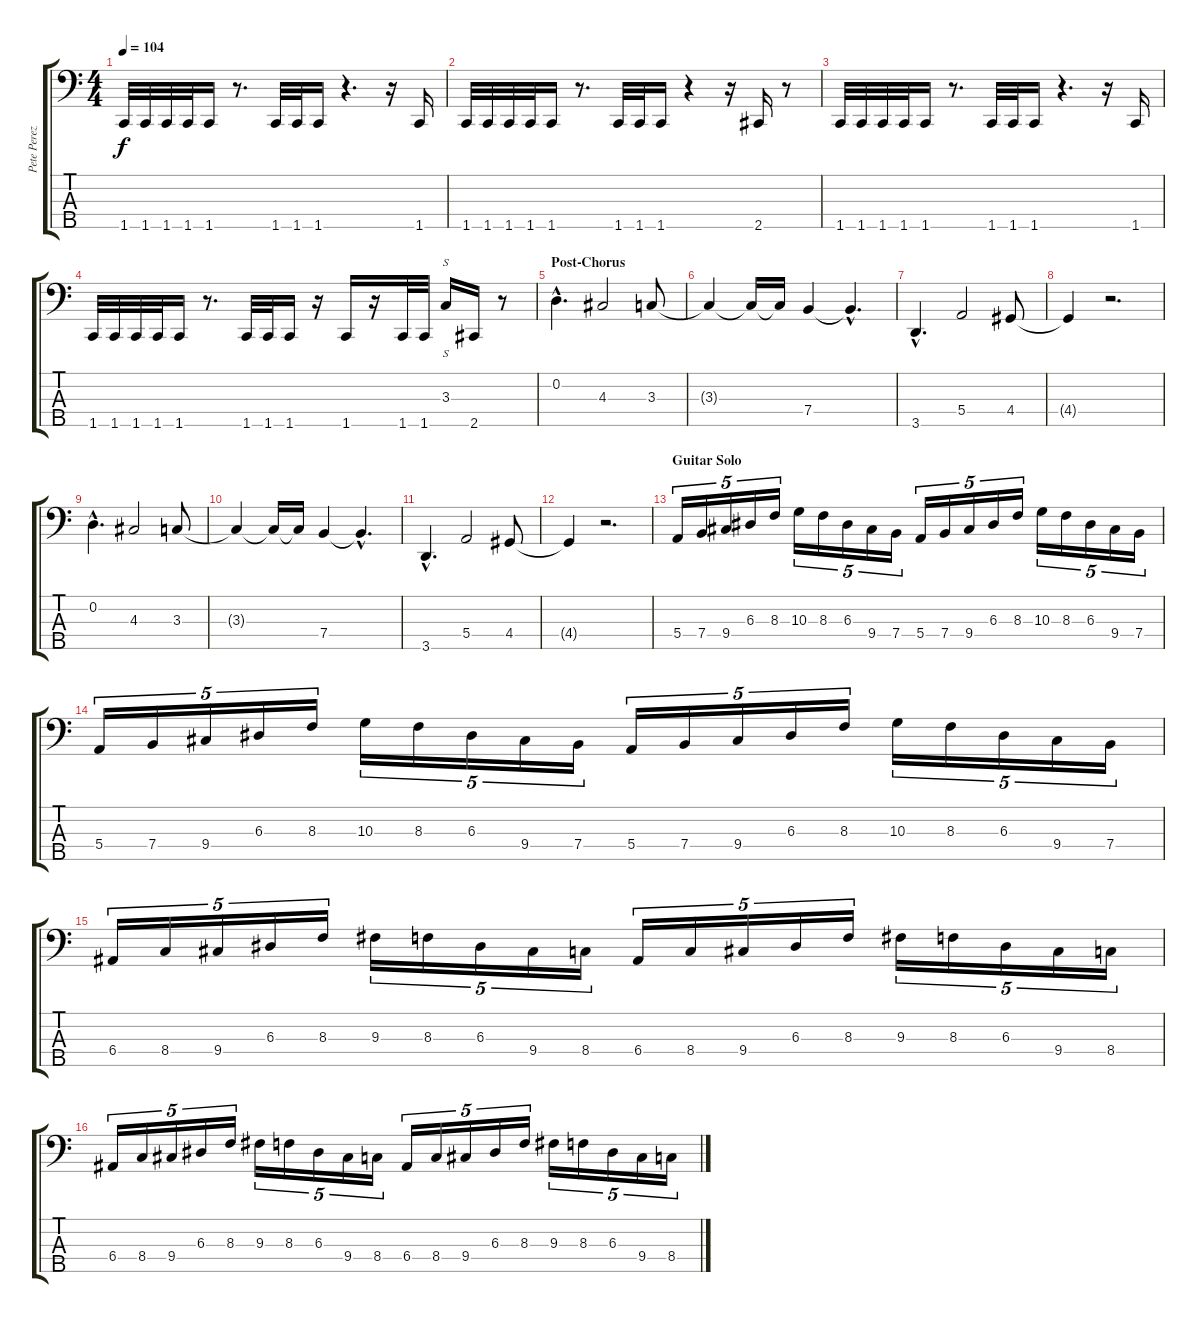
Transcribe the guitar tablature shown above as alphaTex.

\track ("Pete Perez" "Pete Perez") {instrument electricbassfinger}
\staff {score tabs}
\tuning (G2 D2 A1 E1 B0) {hide}
\ts (4 4)
\tempo 104
\clef f4
\ks c
1.5.32{dy f} 1.5.32 1.5.32 1.5.32 1.5.16 r.8{d} 1.5.32 1.5.32 1.5.16 r.4{d} r.16 1.5.16 |
1.5.32 1.5.32 1.5.32 1.5.32 1.5.16 r.8{d} 1.5.32 1.5.32 1.5.16 r.4 r.16 2.5.16 r.8 |
1.5.32 1.5.32 1.5.32 1.5.32 1.5.16 r.8{d} 1.5.32 1.5.32 1.5.16 r.4{d} r.16 1.5.16 |
1.5.32 1.5.32 1.5.32 1.5.32 1.5.16 r.8{d} 1.5.32 1.5.32 1.5.16 r.16 1.5.16 r.16 1.5.32 1.5.32 3.3.16{s} 2.5.16 r.8 |
\section ("" "Post-Chorus")
0.2{hac}.4{d} 4.3.2 3.3.8 |
3.3{t}.4 3.3{t}.16 3.3{t}.16 7.4.4 7.4{hac t}.4{d} |
3.5{hac}.4{d} 5.4.2 4.4.8 |
4.4{t}.4 r.2{d} |
0.2{hac}.4{d} 4.3.2 3.3.8 |
3.3{t}.4 3.3{t}.16 3.3{t}.16 7.4.4 7.4{hac t}.4{d} |
3.5{hac}.4{d} 5.4.2 4.4.8 |
4.4{t}.4 r.2{d} |
\section ("" "Guitar Solo")
5.4.16{tu (5 4)} 7.4.16{tu (5 4)} 9.4.16{tu (5 4)} 6.3.16{tu (5 4)} 8.3.16{tu (5 4)} 10.3.16{tu (5 4)} 8.3.16{tu (5 4)} 6.3.16{tu (5 4)} 9.4.16{tu (5 4)} 7.4.16{tu (5 4)} 5.4.16{tu (5 4)} 7.4.16{tu (5 4)} 9.4.16{tu (5 4)} 6.3.16{tu (5 4)} 8.3.16{tu (5 4)} 10.3.16{tu (5 4)} 8.3.16{tu (5 4)} 6.3.16{tu (5 4)} 9.4.16{tu (5 4)} 7.4.16{tu (5 4)} |
5.4.16{tu (5 4)} 7.4.16{tu (5 4)} 9.4.16{tu (5 4)} 6.3.16{tu (5 4)} 8.3.16{tu (5 4)} 10.3.16{tu (5 4)} 8.3.16{tu (5 4)} 6.3.16{tu (5 4)} 9.4.16{tu (5 4)} 7.4.16{tu (5 4)} 5.4.16{tu (5 4)} 7.4.16{tu (5 4)} 9.4.16{tu (5 4)} 6.3.16{tu (5 4)} 8.3.16{tu (5 4)} 10.3.16{tu (5 4)} 8.3.16{tu (5 4)} 6.3.16{tu (5 4)} 9.4.16{tu (5 4)} 7.4.16{tu (5 4)} |
6.4.16{tu (5 4)} 8.4.16{tu (5 4)} 9.4.16{tu (5 4)} 6.3.16{tu (5 4)} 8.3.16{tu (5 4)} 9.3.16{tu (5 4)} 8.3.16{tu (5 4)} 6.3.16{tu (5 4)} 9.4.16{tu (5 4)} 8.4.16{tu (5 4)} 6.4.16{tu (5 4)} 8.4.16{tu (5 4)} 9.4.16{tu (5 4)} 6.3.16{tu (5 4)} 8.3.16{tu (5 4)} 9.3.16{tu (5 4)} 8.3.16{tu (5 4)} 6.3.16{tu (5 4)} 9.4.16{tu (5 4)} 8.4.16{tu (5 4)} |
6.4.16{tu (5 4)} 8.4.16{tu (5 4)} 9.4.16{tu (5 4)} 6.3.16{tu (5 4)} 8.3.16{tu (5 4)} 9.3.16{tu (5 4)} 8.3.16{tu (5 4)} 6.3.16{tu (5 4)} 9.4.16{tu (5 4)} 8.4.16{tu (5 4)} 6.4.16{tu (5 4)} 8.4.16{tu (5 4)} 9.4.16{tu (5 4)} 6.3.16{tu (5 4)} 8.3.16{tu (5 4)} 9.3.16{tu (5 4)} 8.3.16{tu (5 4)} 6.3.16{tu (5 4)} 9.4.16{tu (5 4)} 8.4.16{tu (5 4)}
